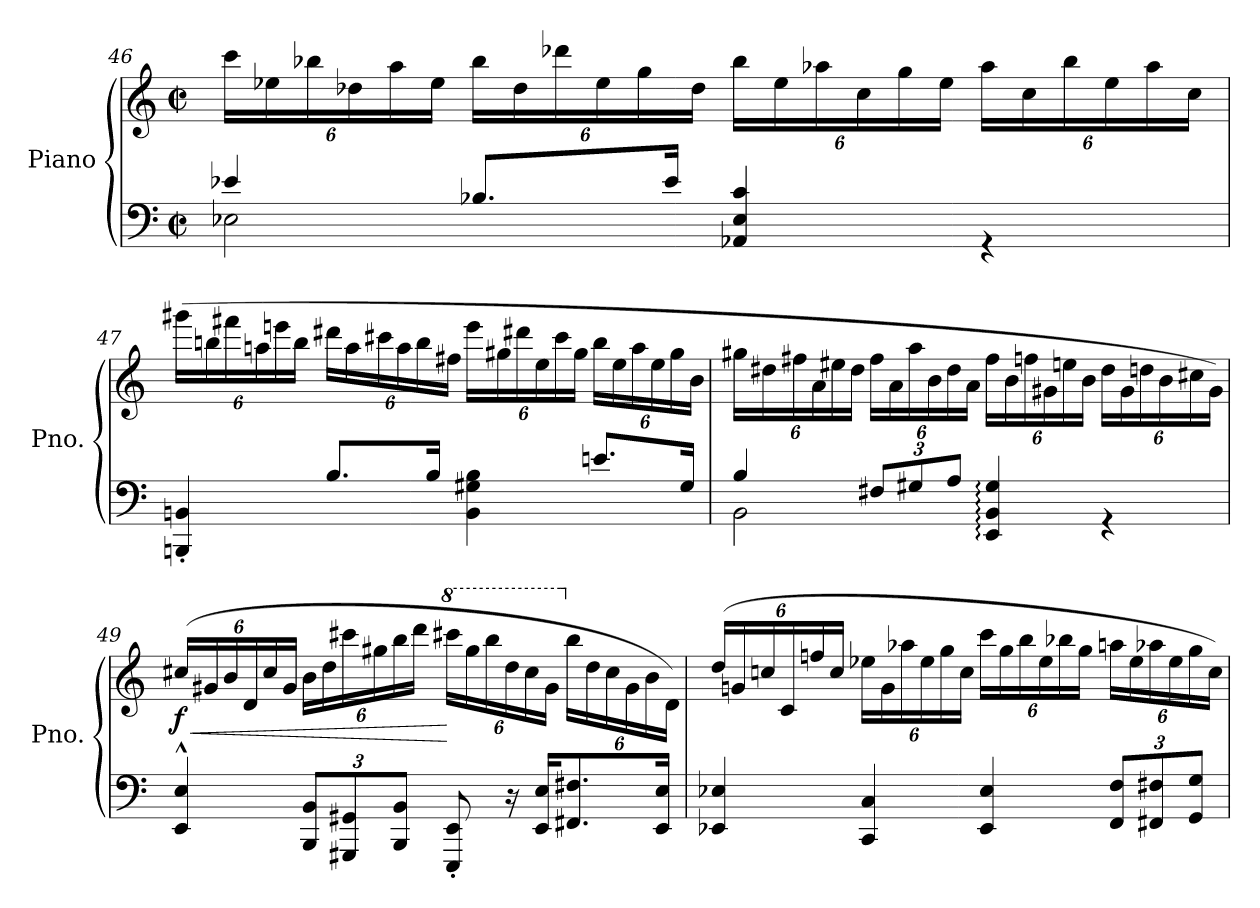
**kern	**kern	**dynam
*part1	*part1	*part1
*staff2	*staff1	*staff1/2
*I"Piano	*	*
*I'Pno.	*	*
*clefF4	*clefG2	*
*k[]	*k[]	*
*M2/2	*M2/2	*
*met(c|)	*met(c|)	*
=46	=46	=46
*^	*	*
*	*	*Xbrackettup	*
4e-X/	2E-X\	24ccc\LL	.
.	.	24ee-X\	.
.	.	24bb-X\	.
.	.	24dd-X\	.
.	.	24aa\	.
.	.	24ee-\JJ	.
8.B-X/L	.	24bb-\LL	.
.	.	24dd-\	.
.	.	24ddd-X\	.
.	.	24ee-\	.
.	.	24gg\	.
16e-/Jk	.	.	.
.	.	24dd-\JJ	.
4AA-X/ 4E-/ 4c/	2ryy	24bb-\LL	.
.	.	24ee-\	.
.	.	24aa-X\	.
.	.	24cc\	.
.	.	24gg\	.
.	.	24ee-\JJ	.
4rGG	.	24aa-\LL	.
.	.	24cc\	.
.	.	24bb-\	.
.	.	24ee-\	.
.	.	24aa-\	.
.	.	24cc\JJ	.
*v	*v	*	*
!!LO:PB:g=z
=47	=47	=47
4BBBn/' 4BBn/'	(>24ggg#X\LL	.
.	24bbn\	.
.	24fff#X\	.
.	24aan\	.
.	24eeen\	.
.	24bb\JJ	.
8.B/L	24ddd#X\LL	.
.	24aa\	.
.	24ccc#X\	.
.	24aa\	.
.	24bb\	.
16B/Jk	.	.
.	24ff#X\JJ	.
4BB\ 4G#X\ 4B\	24eee\LL	.
.	24gg#X\	.
.	24ddd#X\	.
.	24ee\	.
.	24ccc#\	.
.	24gg#\JJ	.
8.en/L	24bb\LL	.
.	24ee\	.
.	24aa\	.
.	24ee\	.
.	24gg#\	.
16G#/Jk	.	.
.	24b\JJ	.
=48	=48	=48
*^	*	*
4B/	2BB\	24gg#X\LL	.
.	.	24dd#X\	.
.	.	24ff#X\	.
.	.	24a\	.
.	.	24ee#X\	.
.	.	24dd#\JJ	.
*Xbrackettup	*	*	*
12F#X/L	.	24ff#\LL	.
.	.	24a\	.
12G#X/	.	24aa\	.
.	.	24b\	.
12A/J	.	24dd#\	.
.	.	24a\JJ	.
4EE/: 4BB/: 4G#/:	2ryy	24ff#\LL	.
.	.	24b\	.
.	.	24ffn\	.
.	.	24g#X\	.
.	.	24een\	.
.	.	24b\JJ	.
4rGG	.	24dd#\LL	.
.	.	24g#\	.
.	.	24ddn\	.
.	.	24b\	.
.	.	24cc#X\	.
.	.	24g#\JJ)	.
*v	*v	*	*
!!LO:LB:g=z
=49	=49	=49
!	!	!LO:DY:b
4EE/^^ 4E/^^	(>24cc#X/LL	f
!	!	!LO:HP:b
.	24g#X/	<
.	24b/	.
.	24d/	.
.	24cc#/	.
.	24g#/JJ	.
12BBB/ 12BB/L	24b\LL	.
.	24dd\	.
12GGG#X/ 12GG#X/	24ccc#X\	.
.	24gg#X\	.
12BBB/ 12BB/J	24bb\	.
.	24ddd\JJ	.
*	*8va	*
8EEE/' 8EE/'	24cccc#X\LL	[
.	24ggg#\	.
.	24bbb\	.
16r	24ddd\	.
.	24ccc#\	.
16EE/ 16E/KL	.	.
.	24gg#\JJ	.
*	*X8va	*
8.FF#X/ 8.F#X/	24bb\LL	.
.	24dd\	.
.	24cc#\	.
.	24g#\	.
.	24b\	.
16EE/ 16E/Jk	.	.
.	24d\JJ)	.
=50	=50	=50
4EE-X/ 4E-X/	(>24dd/LL	.
.	24gn/	.
.	24ccn/	.
.	24c/	.
.	24ffn/	.
.	24cc/JJ	.
4CC/ 4C/	24ee-X\LL	.
.	24g\	.
.	24aa-X\	.
.	24ee-\	.
.	24gg\	.
.	24cc\JJ	.
4EE-/ 4E-/	24ccc\LL	.
.	24gg\	.
.	24bb\	.
.	24ee-\	.
.	24bb-X\	.
.	24gg\JJ	.
12FF/ 12F/L	24aan\LL	.
.	24ee-\	.
12FF#X/ 12F#X/	24aa-X\	.
.	24ee-\	.
12GG/ 12G/J	24gg\	.
.	24cc\JJ)	.
=	=	=
*-	*-	*-
